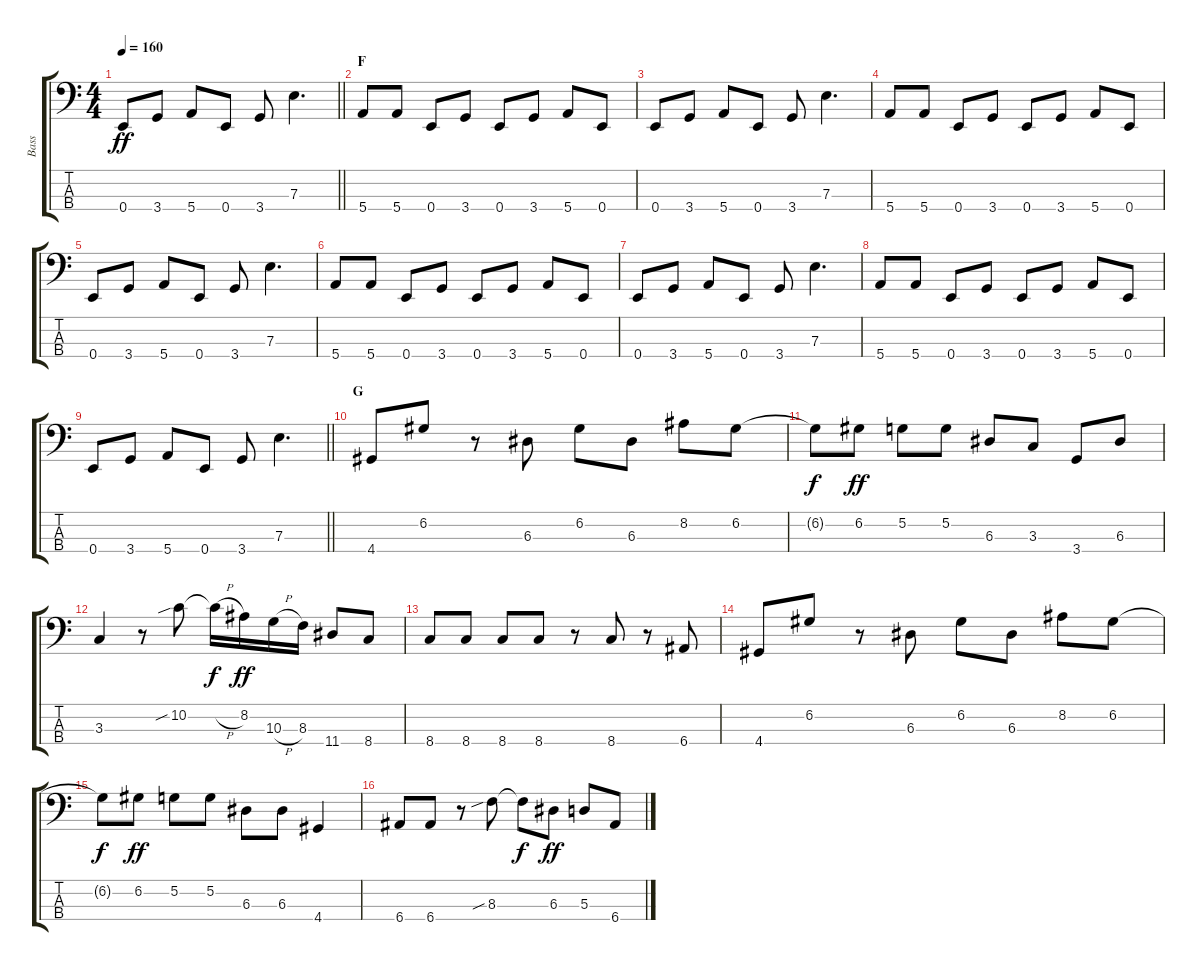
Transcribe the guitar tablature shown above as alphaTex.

\track ("Bass" "Bass") {instrument electricbasspick}
\staff {score tabs}
\tuning (G2 D2 A1 E1) {hide}
\ts (4 4)
\tempo 160
\clef f4
\barLineRight lightlight
\ks c
0.4.8{dy ff} 3.4.8 5.4.8 0.4.8 3.4.8 7.3.4{d} |
\section ("" "F")
5.4.8 5.4.8 0.4.8 3.4.8 0.4.8 3.4.8 5.4.8 0.4.8 |
0.4.8 3.4.8 5.4.8 0.4.8 3.4.8 7.3.4{d} |
5.4.8 5.4.8 0.4.8 3.4.8 0.4.8 3.4.8 5.4.8 0.4.8 |
0.4.8 3.4.8 5.4.8 0.4.8 3.4.8 7.3.4{d} |
5.4.8 5.4.8 0.4.8 3.4.8 0.4.8 3.4.8 5.4.8 0.4.8 |
0.4.8 3.4.8 5.4.8 0.4.8 3.4.8 7.3.4{d} |
5.4.8 5.4.8 0.4.8 3.4.8 0.4.8 3.4.8 5.4.8 0.4.8 |
\barLineRight lightlight
0.4.8 3.4.8 5.4.8 0.4.8 3.4.8 7.3.4{d} |
\section ("" "G")
4.4.8 6.2.8 r.8 6.3.8 6.2.8 6.3.8 8.2.8 6.2.8 |
6.2{t}.8{dy f} 6.2.8{dy ff} 5.2.8 5.2.8 6.3.8 3.3.8 3.4.8 6.3.8 |
3.3.4 r.8 10.2{sib}.8 10.2{h t}.16{dy f} 8.2.16{dy ff} 10.3{h}.16 8.3.16 11.4.8 8.4.8 |
8.4.8 8.4.8 8.4.8 8.4.8 r.8 8.4.8 r.8 6.4.8 |
4.4.8 6.2.8 r.8 6.3.8 6.2.8 6.3.8 8.2.8 6.2.8 |
6.2{t}.8{dy f} 6.2.8{dy ff} 5.2.8 5.2.8 6.3.8 6.3.8 4.4.4 |
6.4.8 6.4.8 r.8 8.3{sib}.8 8.3{t}.8{dy f} 6.3.8{dy ff} 5.3.8 6.4.8
